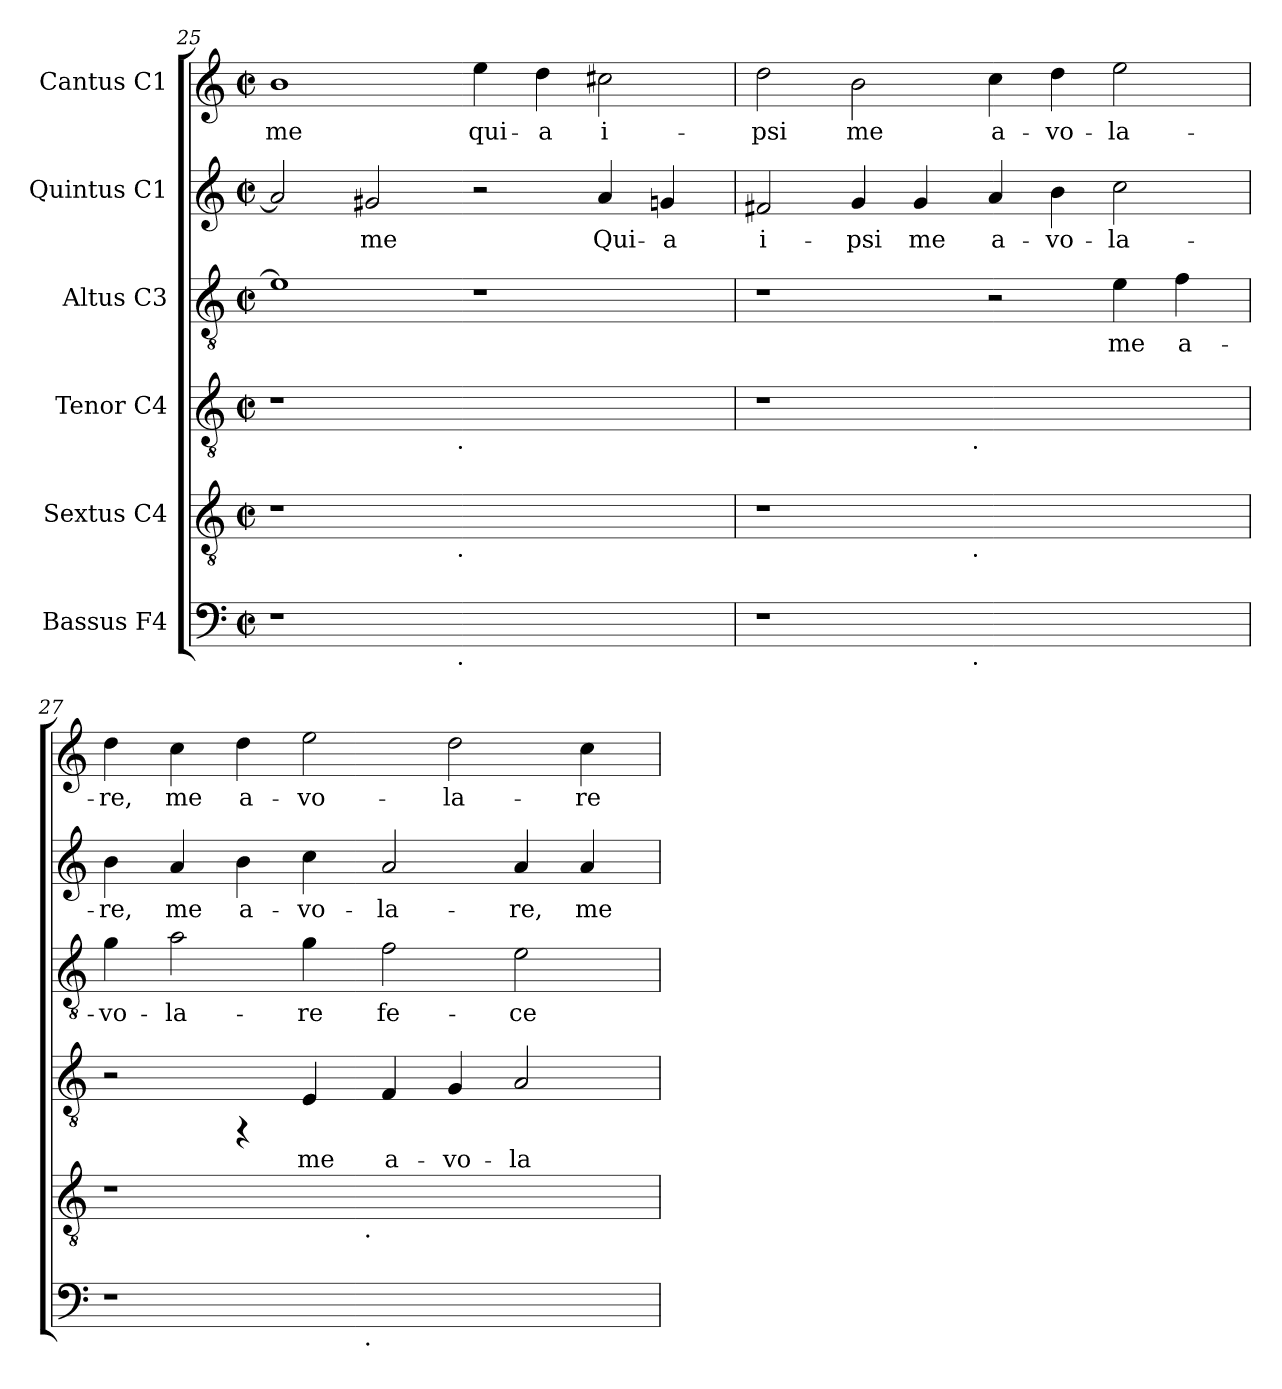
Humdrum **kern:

**kern	**kern	**kern	**text	**kern	**text	**kern	**text	**kern	**text
*part6	*part5	*part4	*part4	*part3	*part3	*part2	*part2	*part1	*part1
*staff6	*staff5	*staff4	*staff4	*staff3	*staff3	*staff2	*staff2	*staff1	*staff1
*I"Bassus  F4	*I"Sextus  C4	*I"Tenor  C4	*	*I"Altus  C3	*	*I"Quintus  C1	*	*I"Cantus  C1	*
*clefF4	*clefGv2	*clefGv2	*	*clefGv2	*	*clefG2	*	*clefG2	*
*k[]	*k[]	*k[]	*	*k[]	*	*k[]	*	*k[]	*
*C:	*C:	*C:	*	*C:	*	*C:	*	*C:	*
*M2/2	*M2/2	*M2/2	*	*M2/2	*	*M2/2	*	*M2/2	*
*met(c|)	*met(c|)	*met(c|)	*	*met(c|)	*	*met(c|)	*	*met(c|)	*
=25	=25	=25	=25	=25	=25	=25	=25	=25	=25
!	!	!	!	!	!LO:LY:b:cj	!	!LO:LY:b:cj	!	!LO:LY:b:cj
*^	*^	*^	*	*	*	*	*	*	*
1r	2ryy	1r	2ryy	1r	2ryy	.	1e]	.	2a/]	.	1b	me
!	!	!	!	!	!	!	!	!	!	!LO:LY:b:cj	!	!
.	4...ryy	.	4...ryy	.	4...ryy	.	.	.	2g#X/	me	.	.
!	!	!	!	!	!LO:TX:b:t=.	!	!	!	!	!	!	!
!	!	!	!LO:TX:b:t=.	!	!	!	!	!	!	!	!	!
!	!LO:TX:b:t=.	!	!	!	!	!	!	!	!	!	!	!
.	1ryy	.	1ryy	.	1ryy	.	.	.	.	.	.	.
!	!	!	!	!	!	!	!	!	!	!	!	!LO:LY:b:cj
1ryy	.	1ryy	.	1ryy	.	.	1r	.	2r	.	4ee\	qui-
!	!	!	!	!	!	!	!	!	!	!	!	!LO:LY:b:cj
.	.	.	.	.	.	.	.	.	.	.	4dd\	-a
!	!	!	!	!	!	!	!	!	!	!LO:LY:b:cj	!	!LO:LY:b:cj
.	.	.	.	.	.	.	.	.	4a/	Qui-	2cc#X\	i-
!	!	!	!	!	!	!	!	!	!	!LO:LY:b:cj	!	!
.	.	.	.	.	.	.	.	.	4gn/	-a	.	.
.	32ryy	.	32ryy	.	32ryy	.	.	.	.	.	.	.
=26	=26	=26	=26	=26	=26	=26	=26	=26	=26	=26	=26	=26
!	!	!	!	!	!	!	!	!	!	!LO:LY:b:cj	!	!LO:LY:b:cj
1r	2ryy	1r	2ryy	1r	2ryy	.	1r	.	2f#X/	i-	2dd\	-psi
!	!	!	!	!	!	!	!	!	!	!LO:LY:b:cj	!	!LO:LY:b:cj
.	4...ryy	.	4...ryy	.	4...ryy	.	.	.	4g/	-psi	2b\	me
!	!	!	!	!	!	!	!	!	!	!LO:LY:b:cj	!	!
.	.	.	.	.	.	.	.	.	4g/	me	.	.
!	!	!	!	!	!LO:TX:b:t=.	!	!	!	!	!	!	!
!	!	!	!LO:TX:b:t=.	!	!	!	!	!	!	!	!	!
!	!LO:TX:b:t=.	!	!	!	!	!	!	!	!	!	!	!
.	1ryy	.	1ryy	.	1ryy	.	.	.	.	.	.	.
!	!	!	!	!	!	!	!	!	!	!LO:LY:b:cj	!	!LO:LY:b:cj
1ryy	.	1ryy	.	1ryy	.	.	2r	.	4a/	a-	4cc\	a-
!	!	!	!	!	!	!	!	!	!	!LO:LY:b:cj	!	!LO:LY:b:cj
.	.	.	.	.	.	.	.	.	4b\	-vo-	4dd\	-vo-
!	!	!	!	!	!	!	!	!LO:LY:b:cj	!	!LO:LY:b:cj	!	!LO:LY:b:cj
.	.	.	.	.	.	.	4e\	me	2cc\	-la-	2ee\	-la-
!	!	!	!	!	!	!	!	!LO:LY:b:cj	!	!	!	!
.	.	.	.	.	.	.	4f\	a-	.	.	.	.
.	32ryy	.	32ryy	.	32ryy	.	.	.	.	.	.	.
!!LO:PB:g=z
=27	=27	=27	=27	=27	=27	=27	=27	=27	=27	=27	=27	=27
!	!	!	!	!	!	!	!	!LO:LY:b:cj	!	!LO:LY:b:cj	!	!LO:LY:b:cj
*	*	*	*	*v	*v	*	*	*	*	*	*	*
1r	2ryy	1r	2ryy	2r	.	4g\	-vo-	4b\	-re,	4dd\	-re,
!	!	!	!	!	!	!	!LO:LY:b:cj	!	!LO:LY:b:cj	!	!LO:LY:b:cj
.	.	.	.	.	.	2a\	-la-	4a/	me	4cc\	me
!	!	!	!	!	!	!	!	!	!LO:LY:b:cj	!	!LO:LY:b:cj
.	4...ryy	.	4...ryy	4rFF	.	.	.	4b\	a-	4dd\	a-
!	!	!	!	!	!LO:LY:b:cj	!	!LO:LY:b:cj	!	!LO:LY:b:cj	!	!LO:LY:b:cj
.	.	.	.	4E/	me	4g\	-re	4cc\	-vo-	2ee\	-vo-
!	!	!	!LO:TX:b:t=.	!	!	!	!	!	!	!	!
!	!LO:TX:b:t=.	!	!	!	!	!	!	!	!	!	!
.	1ryy	.	1ryy	.	.	.	.	.	.	.	.
!	!	!	!	!	!LO:LY:b:cj	!	!LO:LY:b:cj	!	!LO:LY:b:cj	!	!
1ryy	.	1ryy	.	4F/	a-	2f\	fe-	2a/	-la-	.	.
!	!	!	!	!	!LO:LY:b:cj	!	!	!	!	!	!LO:LY:b:cj
.	.	.	.	4G/	-vo-	.	.	.	.	2dd\	-la-
!	!	!	!	!	!LO:LY:b:cj	!	!LO:LY:b:cj	!	!LO:LY:b:cj	!	!
.	.	.	.	2A/	-la-	2e\	-ce-	4a/	-re,	.	.
!	!	!	!	!	!	!	!	!	!LO:LY:b:cj	!	!LO:LY:b:cj
.	.	.	.	.	.	.	.	4a/	me	4cc\	-re
.	32ryy	.	32ryy	.	.	.	.	.	.	.	.
*v	*v	*	*	*	*	*	*	*	*	*	*
*	*v	*v	*	*	*	*	*	*	*	*
=	=	=	=	=	=	=	=	=	=
*-	*-	*-	*-	*-	*-	*-	*-	*-	*-
